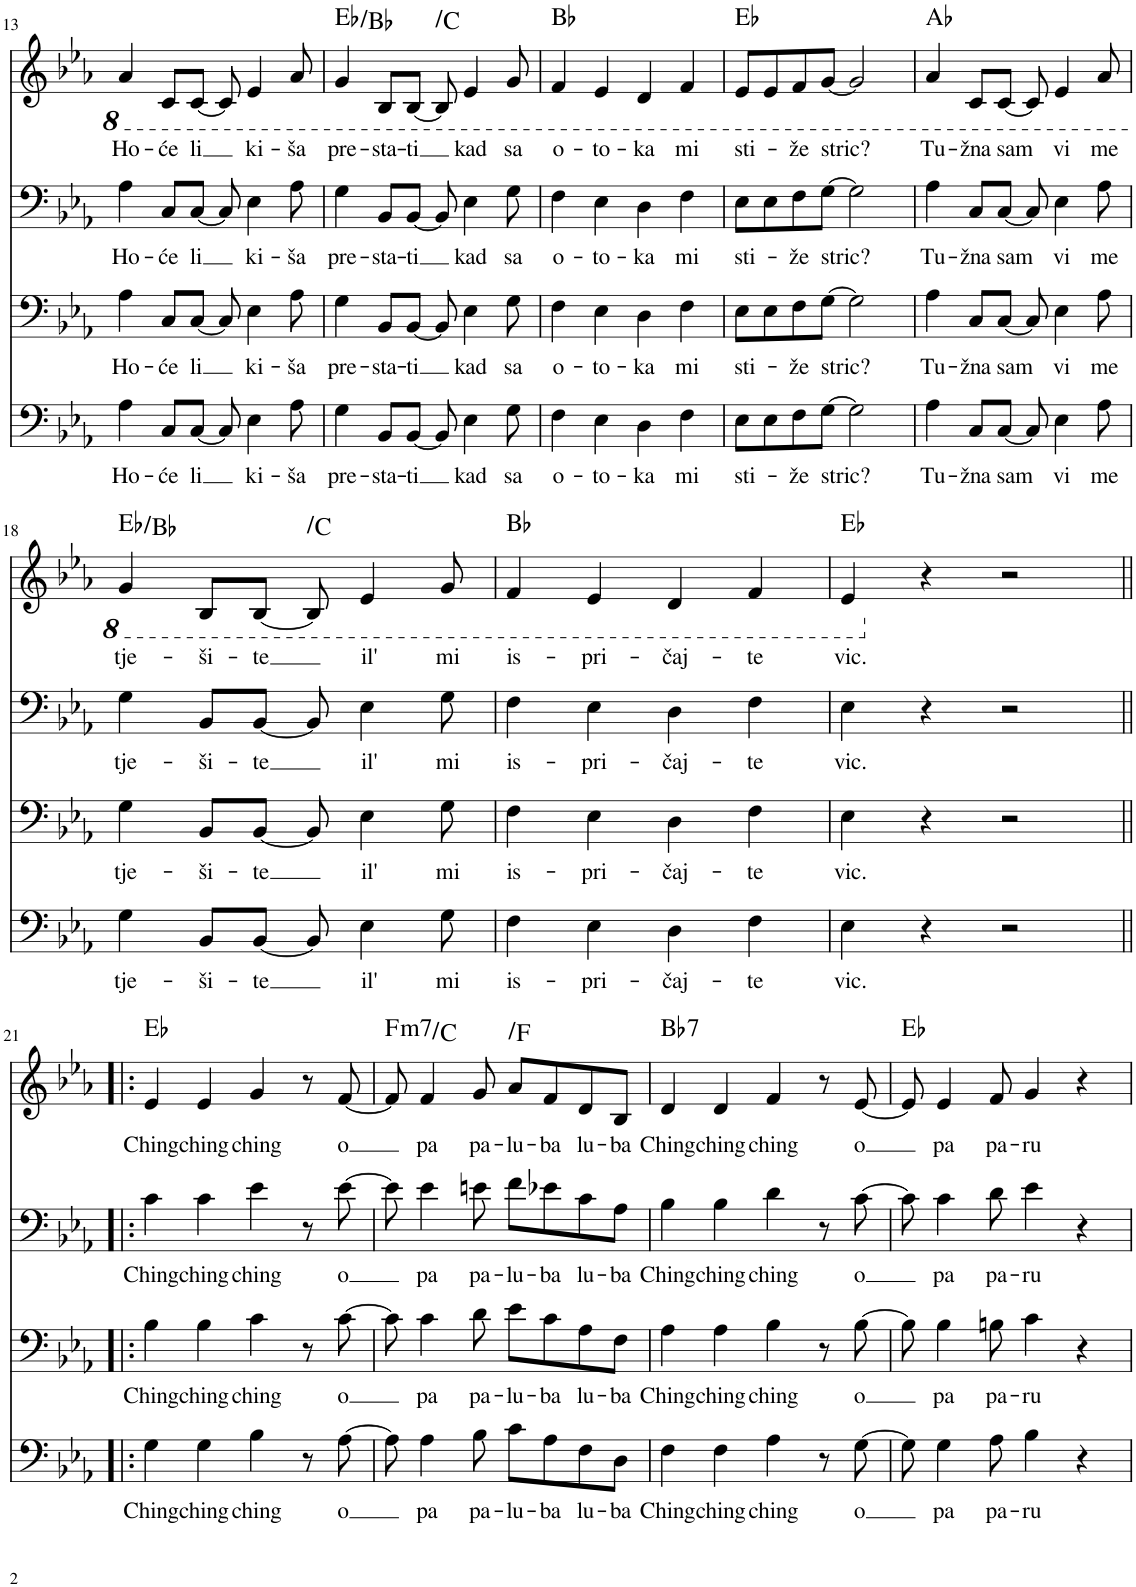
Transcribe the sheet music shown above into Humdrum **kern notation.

**kern	**text	**kern	**text	**kern	**text	**kern	**text	**harte
*part1	*part1	*part1	*part1	*part1	*part1	*part1	*part1	*part1
*staff4	*staff4	*staff3	*staff3	*staff2	*staff2	*staff1	*staff1	*
*I"Piano	*	*	*	*	*	*	*	*
*I'Pno.	*	*	*	*	*	*	*	*
!!LO:PB:g=z
*clefF4	*	*clefF4	*	*clefF4	*	*clefG2	*	*
*k[b-e-a-]	*	*k[b-e-a-]	*	*k[b-e-a-]	*	*k[b-e-a-]	*	*
*M4/4	*	*M4/4	*	*M4/4	*	*M4/4	*	*
=13	=13	=13	=13	=13	=13	=13	=13	=13
!	!LO:LY:b	!	!LO:LY:b	!	!LO:LY:b	!	!LO:LY:b	!
4A-\	Ho-	4A-\	Ho-	4A-\	Ho-	4A-/	Ho-	.
!	!LO:LY:b	!	!LO:LY:b	!	!LO:LY:b	!	!LO:LY:b	!
8C/L	-će	8C/L	-će	8C/L	-će	8C/L	-će	.
!	!LO:LY:b	!	!LO:LY:b	!	!LO:LY:b	!	!LO:LY:b	!
[8C/J	li	[8C/J	li	[8C/J	li	[8C/J	li	.
8C/]	.	8C/]	.	8C/]	.	8C/]	.	.
!	!LO:LY:b	!	!LO:LY:b	!	!LO:LY:b	!	!LO:LY:b	!
4E-\	ki-	4E-\	ki-	4E-\	ki-	4E-/	ki-	.
!	!LO:LY:b	!	!LO:LY:b	!	!LO:LY:b	!	!LO:LY:b	!
8A-\	-ša	8A-\	-ša	8A-\	-ša	8A-/	-ša	.
=14	=14	=14	=14	=14	=14	=14	=14	=14
!	!LO:LY:b	!	!LO:LY:b	!	!LO:LY:b	!	!LO:LY:b	!
4G\	pre-	4G\	pre-	4G\	pre-	4G/	pre-	Eb:maj/5
!	!LO:LY:b	!	!LO:LY:b	!	!LO:LY:b	!	!LO:LY:b	!
8BB-/L	-sta-	8BB-/L	-sta-	8BB-/L	-sta-	8BB-/L	-sta-	.
!	!LO:LY:b	!	!LO:LY:b	!	!LO:LY:b	!	!LO:LY:b	!
[8BB-/J	-ti	[8BB-/J	-ti	[8BB-/J	-ti	[8BB-/J	-ti	.
!	!	!	!	!	!	!	!	!LO:H:kt=N.C.
8BB-/]	.	8BB-/]	.	8BB-/]	.	8BB-/]	.	N
!	!LO:LY:b	!	!LO:LY:b	!	!LO:LY:b	!	!LO:LY:b	!
4E-\	kad	4E-\	kad	4E-\	kad	4E-/	kad	.
!	!LO:LY:b	!	!LO:LY:b	!	!LO:LY:b	!	!LO:LY:b	!
8G\	sa	8G\	sa	8G\	sa	8G/	sa	.
=15	=15	=15	=15	=15	=15	=15	=15	=15
!	!LO:LY:b	!	!LO:LY:b	!	!LO:LY:b	!	!LO:LY:b	!
4F\	o-	4F\	o-	4F\	o-	4F/	o-	Bb:maj
!	!LO:LY:b	!	!LO:LY:b	!	!LO:LY:b	!	!LO:LY:b	!
4E-\	-to-	4E-\	-to-	4E-\	-to-	4E-/	-to-	.
!	!LO:LY:b	!	!LO:LY:b	!	!LO:LY:b	!	!LO:LY:b	!
4D\	-ka	4D\	-ka	4D\	-ka	4D/	-ka	.
!	!LO:LY:b	!	!LO:LY:b	!	!LO:LY:b	!	!LO:LY:b	!
4F\	mi	4F\	mi	4F\	mi	4F/	mi	.
=16	=16	=16	=16	=16	=16	=16	=16	=16
!	!LO:LY:b	!	!LO:LY:b	!	!LO:LY:b	!	!LO:LY:b	!
8E-\L	sti-	8E-\L	sti-	8E-\L	sti-	8E-/L	sti-	Eb:maj
8E-\	.	8E-\	.	8E-\	.	8E-/	.	.
!	!LO:LY:b	!	!LO:LY:b	!	!LO:LY:b	!	!LO:LY:b	!
8F\	-že	8F\	-že	8F\	-že	8F/	-že	.
!	!LO:LY:b	!	!LO:LY:b	!	!LO:LY:b	!	!LO:LY:b	!
[8G\J	stric?	[8G\J	stric?	[8G\J	stric?	[8G/J	stric?	.
2G\]	.	2G\]	.	2G\]	.	2G/]	.	.
=17	=17	=17	=17	=17	=17	=17	=17	=17
!	!LO:LY:b	!	!LO:LY:b	!	!LO:LY:b	!	!LO:LY:b	!
4A-\	Tu-	4A-\	Tu-	4A-\	Tu-	4A-/	Tu-	Ab:maj
!	!LO:LY:b	!	!LO:LY:b	!	!LO:LY:b	!	!LO:LY:b	!
8C/L	-žna	8C/L	-žna	8C/L	-žna	8C/L	-žna	.
!	!LO:LY:b	!	!LO:LY:b	!	!LO:LY:b	!	!LO:LY:b	!
[8C/J	sam	[8C/J	sam	[8C/J	sam	[8C/J	sam	.
8C/]	.	8C/]	.	8C/]	.	8C/]	.	.
!	!LO:LY:b	!	!LO:LY:b	!	!LO:LY:b	!	!LO:LY:b	!
4E-\	vi	4E-\	vi	4E-\	vi	4E-/	vi	.
!	!LO:LY:b	!	!LO:LY:b	!	!LO:LY:b	!	!LO:LY:b	!
8A-\	me	8A-\	me	8A-\	me	8A-/	me	.
!!LO:LB:g=z
=18	=18	=18	=18	=18	=18	=18	=18	=18
!	!LO:LY:b	!	!LO:LY:b	!	!LO:LY:b	!	!LO:LY:b	!
4G\	tje-	4G\	tje-	4G\	tje-	4G/	tje-	Eb:maj/5
!	!LO:LY:b	!	!LO:LY:b	!	!LO:LY:b	!	!LO:LY:b	!
8BB-/L	-ši-	8BB-/L	-ši-	8BB-/L	-ši-	8BB-/L	-ši-	.
!	!LO:LY:b	!	!LO:LY:b	!	!LO:LY:b	!	!LO:LY:b	!
[8BB-/J	-te	[8BB-/J	-te	[8BB-/J	-te	[8BB-/J	-te	.
!	!	!	!	!	!	!	!	!LO:H:kt=N.C.
8BB-/]	.	8BB-/]	.	8BB-/]	.	8BB-/]	.	N
!	!LO:LY:b	!	!LO:LY:b	!	!LO:LY:b	!	!LO:LY:b	!
4E-\	il'	4E-\	il'	4E-\	il'	4E-/	il'	.
!	!LO:LY:b	!	!LO:LY:b	!	!LO:LY:b	!	!LO:LY:b	!
8G\	mi	8G\	mi	8G\	mi	8G/	mi	.
=19	=19	=19	=19	=19	=19	=19	=19	=19
!	!LO:LY:b	!	!LO:LY:b	!	!LO:LY:b	!	!LO:LY:b	!
4F\	is-	4F\	is-	4F\	is-	4F/	is-	Bb:maj
!	!LO:LY:b	!	!LO:LY:b	!	!LO:LY:b	!	!LO:LY:b	!
4E-\	-pri-	4E-\	-pri-	4E-\	-pri-	4E-/	-pri-	.
!	!LO:LY:b	!	!LO:LY:b	!	!LO:LY:b	!	!LO:LY:b	!
4D\	-čaj-	4D\	-čaj-	4D\	-čaj-	4D/	-čaj-	.
!	!LO:LY:b	!	!LO:LY:b	!	!LO:LY:b	!	!LO:LY:b	!
4F\	-te	4F\	-te	4F\	-te	4F/	-te	.
=20	=20	=20	=20	=20	=20	=20	=20	=20
!	!LO:LY:b	!	!LO:LY:b	!	!LO:LY:b	!	!LO:LY:b	!
4E-\	vic.	4E-\	vic.	4E-\	vic.	4E-/	vic.	Eb:maj
4r	.	4r	.	4r	.	4r	.	.
2r	.	2r	.	2r	.	2r	.	.
!!LO:LB:g=z
=21!|:	=21!|:	=21!|:	=21!|:	=21!|:	=21!|:	=21!|:	=21!|:	=21!|:
!	!LO:LY:b	!	!LO:LY:b	!	!LO:LY:b	!	!LO:LY:b	!
4G\	Ching	4B-\	Ching	4c\	Ching	4e-/	Ching	Eb:maj
!	!LO:LY:b	!	!LO:LY:b	!	!LO:LY:b	!	!LO:LY:b	!
4G\	ching	4B-\	ching	4c\	ching	4e-/	ching	.
!	!LO:LY:b	!	!LO:LY:b	!	!LO:LY:b	!	!LO:LY:b	!
4B-\	ching	4c\	ching	4e-\	ching	4g/	ching	.
8r	.	8r	.	8r	.	8r	.	.
!	!LO:LY:b	!	!LO:LY:b	!	!LO:LY:b	!	!LO:LY:b	!
[8A-\	o	[8c\	o	[8e-\	o	[8f/	o	.
=22	=22	=22	=22	=22	=22	=22	=22	=22
!	!	!	!	!	!	!	!	!LO:H:kt=m7
8A-\]	.	8c\]	.	8e-\]	.	8f/]	.	F:min7/5
!	!LO:LY:b	!	!LO:LY:b	!	!LO:LY:b	!	!LO:LY:b	!
4A-\	pa	4c\	pa	4e-\	pa	4f/	pa	.
!	!LO:LY:b	!	!LO:LY:b	!	!LO:LY:b	!	!LO:LY:b	!
8B-\	pa-	8d\	pa-	8en\	pa-	8g/	pa-	.
!	!LO:LY:b	!	!LO:LY:b	!	!LO:LY:b	!	!LO:LY:b	!LO:H:kt=N.C.
8c\L	-lu-	8e-\L	-lu-	8f\L	-lu-	8a-/L	-lu-	N
!	!LO:LY:b	!	!LO:LY:b	!	!LO:LY:b	!	!LO:LY:b	!
8A-\	-ba	8c\	-ba	8e-X\	-ba	8f/	-ba	.
!	!LO:LY:b	!	!LO:LY:b	!	!LO:LY:b	!	!LO:LY:b	!
8F\	lu-	8A-\	lu-	8c\	lu-	8d/	lu-	.
!	!LO:LY:b	!	!LO:LY:b	!	!LO:LY:b	!	!LO:LY:b	!
8D\J	-ba	8F\J	-ba	8A-\J	-ba	8B-/J	-ba	.
=23	=23	=23	=23	=23	=23	=23	=23	=23
!	!LO:LY:b	!	!LO:LY:b	!	!LO:LY:b	!	!LO:LY:b	!LO:H:kt=7
4F\	Ching	4A-\	Ching	4B-\	Ching	4d/	Ching	Bb:7
!	!LO:LY:b	!	!LO:LY:b	!	!LO:LY:b	!	!LO:LY:b	!
4F\	ching	4A-\	ching	4B-\	ching	4d/	ching	.
!	!LO:LY:b	!	!LO:LY:b	!	!LO:LY:b	!	!LO:LY:b	!
4A-\	ching	4B-\	ching	4d\	ching	4f/	ching	.
8r	.	8r	.	8r	.	8r	.	.
!	!LO:LY:b	!	!LO:LY:b	!	!LO:LY:b	!	!LO:LY:b	!
[8G\	o	[8B-\	o	[8c\	o	[8e-/	o	.
=24	=24	=24	=24	=24	=24	=24	=24	=24
8G\]	.	8B-\]	.	8c\]	.	8e-/]	.	Eb:maj
!	!LO:LY:b	!	!LO:LY:b	!	!LO:LY:b	!	!LO:LY:b	!
4G\	pa	4B-\	pa	4c\	pa	4e-/	pa	.
!	!LO:LY:b	!	!LO:LY:b	!	!LO:LY:b	!	!LO:LY:b	!
8A-\	pa-	8Bn\	pa-	8d\	pa-	8f/	pa-	.
!	!LO:LY:b	!	!LO:LY:b	!	!LO:LY:b	!	!LO:LY:b	!
4B-\	-ru	4c\	-ru	4e-\	-ru	4g/	-ru	.
4r	.	4r	.	4r	.	4r	.	.
=	=	=	=	=	=	=	=	=
*-	*-	*-	*-	*-	*-	*-	*-	*-
